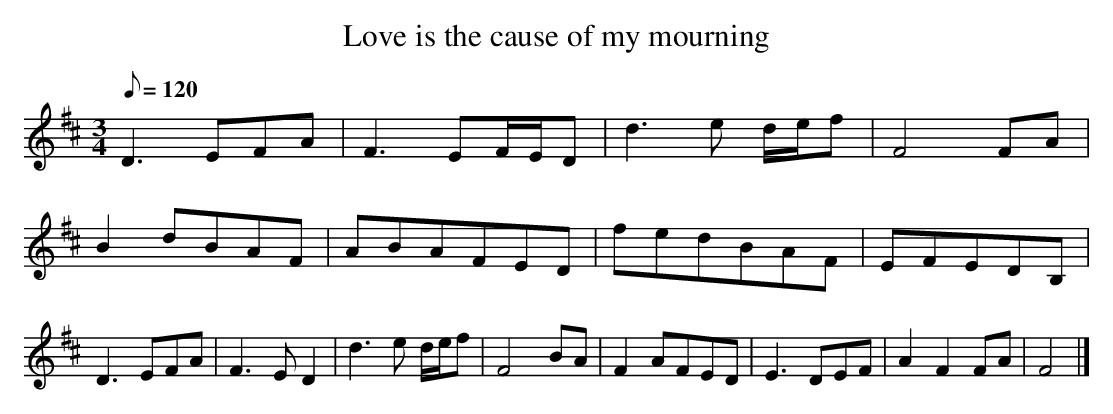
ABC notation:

X:1
T:Love is the cause of my mourning
Q:1/8=120
L:1/8
M:3/4
K:D % Posted as F#Phrygian
D3 EFA|F3EF/E/D|d3e d/e/f|F4FA|B2 dBAF|ABAFED|fedBAF|\
EFEDB,|D3EFA|F3ED2|d3e d/e/f|F4BA|F2AFED|E3DEF|A2F2FA|F4|]
